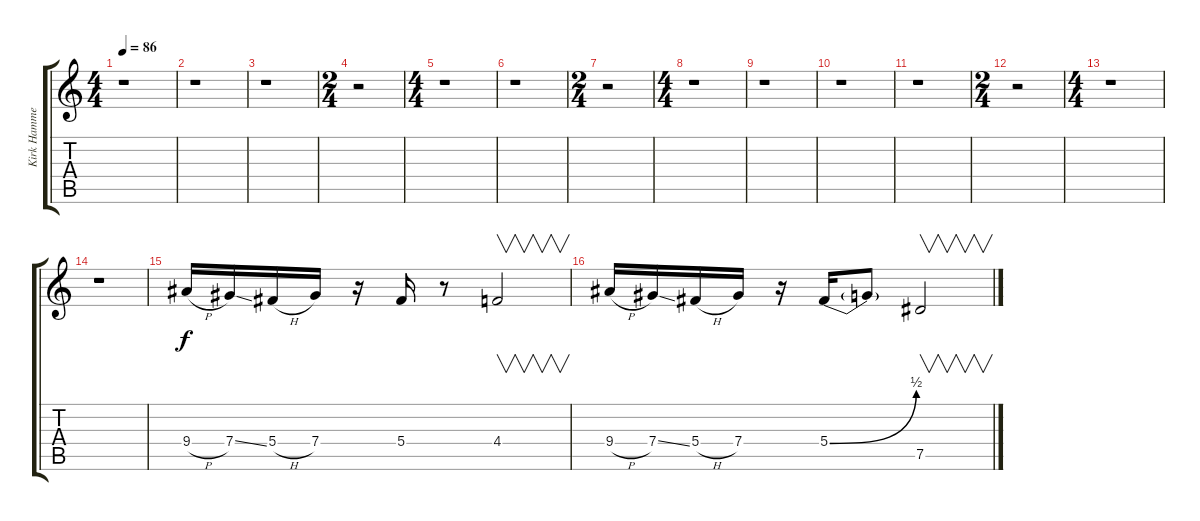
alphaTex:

\track ("Kirk Hammett (disto)" "Kirk Hamme") {instrument distortionguitar}
\staff {score tabs}
\tuning (Eb4 Bb3 Gb3 Db3 Ab2 Eb2) {hide}
\ts (4 4)
\tempo 86
\clef g2
\ks c
r.1{dy f} |
r.1 |
r.1 |
\ts (2 4)
r.2 |
\ts (4 4)
r.1 |
r.1 |
\ts (2 4)
r.2 |
\ts (4 4)
r.1{volume 16} |
r.1 |
r.1 |
r.1 |
\ts (2 4)
r.2 |
\ts (4 4)
r.1 |
r.1 |
9.4{h}.16 7.4{ss}.16 5.4{h}.16 7.4.16 r.16 5.4.16 r.8 4.4.2{v} |
9.4{h}.16 7.4{ss}.16 5.4{h}.16 7.4.16 r.16 5.4{be (bend 0 0 60 2)}.16 5.4{t}.8 7.5.2{v}
